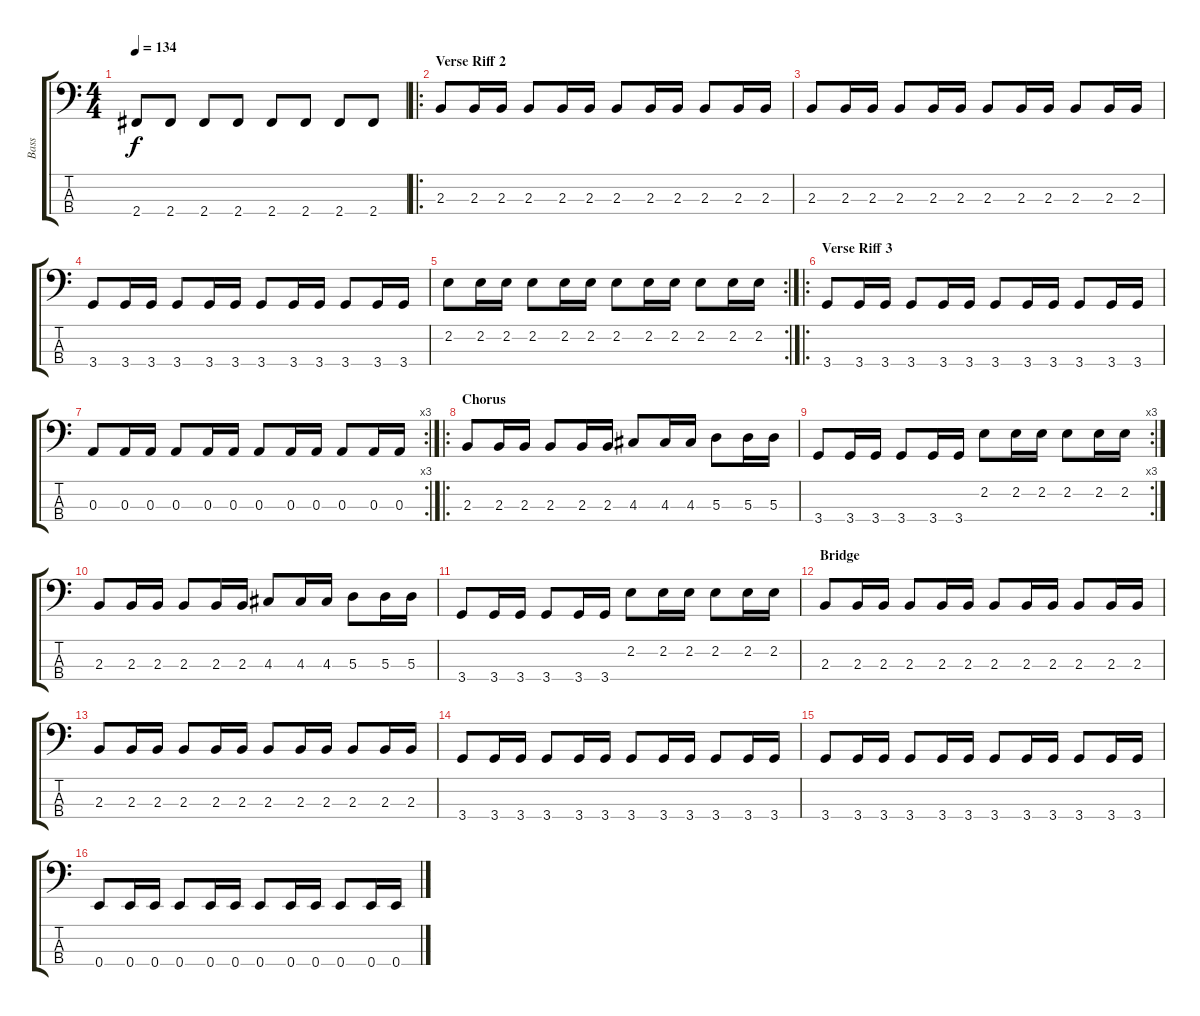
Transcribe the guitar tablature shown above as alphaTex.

\track ("Bass" "Bass") {instrument electricbassfinger}
\staff {score tabs}
\tuning (G2 D2 A1 E1) {hide}
\ts (4 4)
\tempo 134
\clef f4
\ks c
2.4.8{dy f} 2.4.8 2.4.8 2.4.8 2.4.8 2.4.8 2.4.8 2.4.8 |
\ro
\section ("" "Verse Riff 2")
2.3.8 2.3.16 2.3.16 2.3.8 2.3.16 2.3.16 2.3.8 2.3.16 2.3.16 2.3.8 2.3.16 2.3.16 |
2.3.8 2.3.16 2.3.16 2.3.8 2.3.16 2.3.16 2.3.8 2.3.16 2.3.16 2.3.8 2.3.16 2.3.16 |
3.4.8 3.4.16 3.4.16 3.4.8 3.4.16 3.4.16 3.4.8 3.4.16 3.4.16 3.4.8 3.4.16 3.4.16 |
\rc 2
2.2.8 2.2.16 2.2.16 2.2.8 2.2.16 2.2.16 2.2.8 2.2.16 2.2.16 2.2.8 2.2.16 2.2.16 |
\ro
\section ("" "Verse Riff 3")
3.4.8 3.4.16 3.4.16 3.4.8 3.4.16 3.4.16 3.4.8 3.4.16 3.4.16 3.4.8 3.4.16 3.4.16 |
\rc 3
0.3.8 0.3.16 0.3.16 0.3.8 0.3.16 0.3.16 0.3.8 0.3.16 0.3.16 0.3.8 0.3.16 0.3.16 |
\ro
\section ("" "Chorus")
2.3.8 2.3.16 2.3.16 2.3.8 2.3.16 2.3.16 4.3.8 4.3.16 4.3.16 5.3.8 5.3.16 5.3.16 |
\rc 3
3.4.8 3.4.16 3.4.16 3.4.8 3.4.16 3.4.16 2.2.8 2.2.16 2.2.16 2.2.8 2.2.16 2.2.16 |
2.3.8 2.3.16 2.3.16 2.3.8 2.3.16 2.3.16 4.3.8 4.3.16 4.3.16 5.3.8 5.3.16 5.3.16 |
3.4.8 3.4.16 3.4.16 3.4.8 3.4.16 3.4.16 2.2.8 2.2.16 2.2.16 2.2.8 2.2.16 2.2.16 |
\section ("" "Bridge")
2.3.8 2.3.16 2.3.16 2.3.8 2.3.16 2.3.16 2.3.8 2.3.16 2.3.16 2.3.8 2.3.16 2.3.16 |
2.3.8 2.3.16 2.3.16 2.3.8 2.3.16 2.3.16 2.3.8 2.3.16 2.3.16 2.3.8 2.3.16 2.3.16 |
3.4.8 3.4.16 3.4.16 3.4.8 3.4.16 3.4.16 3.4.8 3.4.16 3.4.16 3.4.8 3.4.16 3.4.16 |
3.4.8 3.4.16 3.4.16 3.4.8 3.4.16 3.4.16 3.4.8 3.4.16 3.4.16 3.4.8 3.4.16 3.4.16 |
0.4.8 0.4.16 0.4.16 0.4.8 0.4.16 0.4.16 0.4.8 0.4.16 0.4.16 0.4.8 0.4.16 0.4.16
